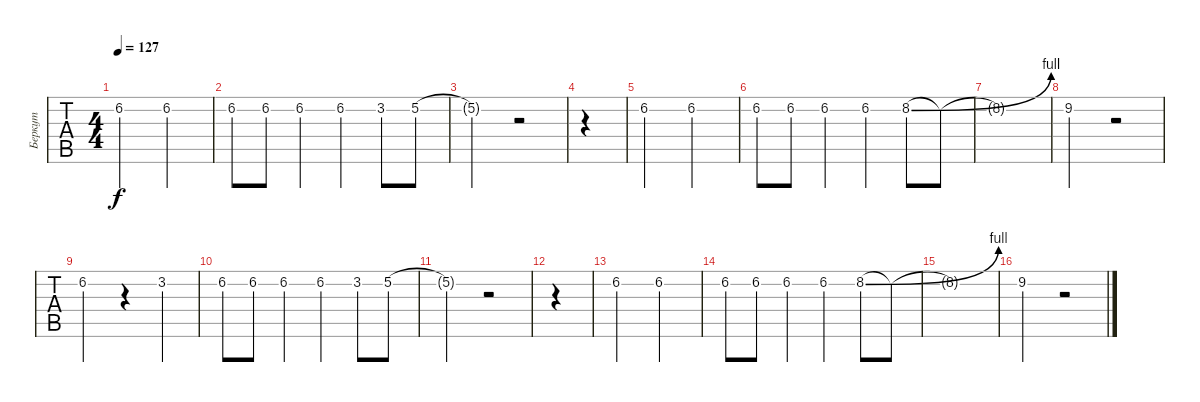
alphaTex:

\track ("Беркут" "Беркут") {instrument stringensemble1}
\staff {tabs}
\tuning (Eb4 Bb3 Gb3 Db3 Ab2 Eb2) {hide}
\ts (4 4)
\tempo 127
\clef g2
\ks c
6.2.2{dy f} 6.2.2 |
6.2.8 6.2.8 6.2.4 6.2.4 3.2.8 5.2.8 |
5.2{t}.2 r.2 |
|
6.2.2 6.2.2 |
6.2.8 6.2.8 6.2.4 6.2.4 8.2{be (bend 0 0 60 4)}.8 8.2{t}.8 |
8.2{t}.1 |
9.2.2 r.2 |
6.2.2 r.4 3.2.4 |
6.2.8 6.2.8 6.2.4 6.2.4 3.2.8 5.2.8 |
5.2{t}.2 r.2 |
|
6.2.2 6.2.2 |
6.2.8 6.2.8 6.2.4 6.2.4 8.2{be (bend 0 0 60 4)}.8 8.2{t}.8 |
8.2{t}.1 |
9.2.2 r.2
